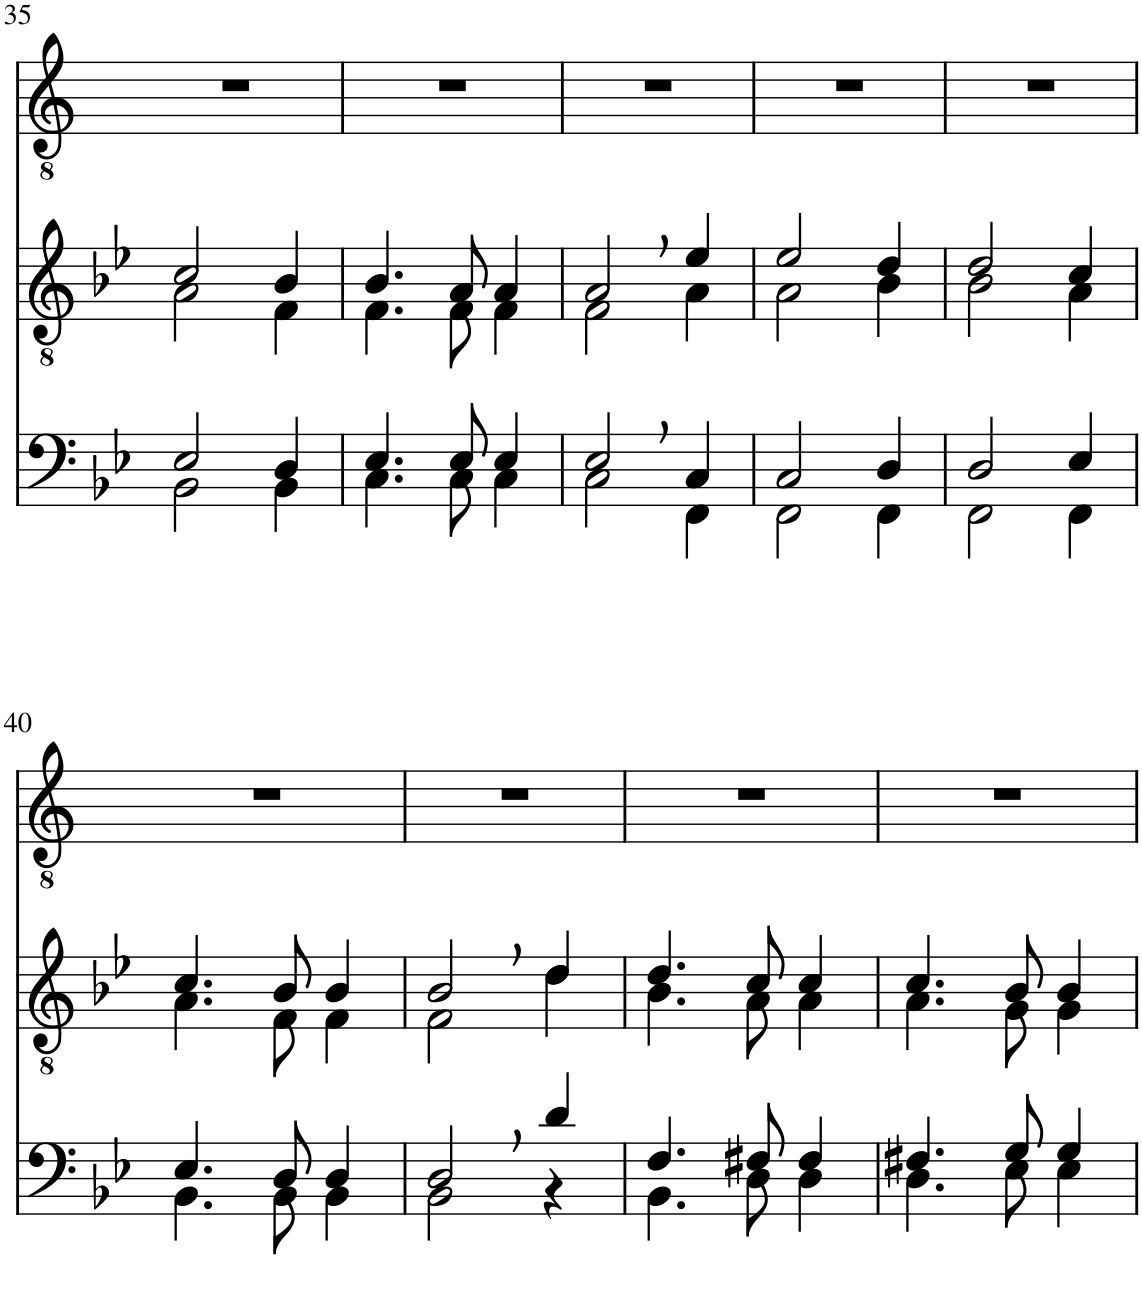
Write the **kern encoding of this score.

**kern	**kern
*part2	*part1
*staff2	*staff1
*I"Bass	*I"Tenor
!!LO:PB:g=z
*clefF4	*clefGv2
*k[b-e-]	*k[b-e-]
*M3/4	*M3/4
=35	=35
*^	*^
2E-/	2BB-\	2c/	2A\
4D/	4BB-\	4B-/	4F\
=36	=36	=36	=36
4.E-/	4.C\	4.B-/	4.F\
8E-/	8C\	8A/	8F\
4E-/	4C\	4A/	4F\
=37	=37	=37	=37
2E-,/	2C\	2A,/	2F\
4C/	4FF\	4e-/	4A\
=38	=38	=38	=38
2C/	2FF\	2e-/	2A\
4D/	4FF\	4d/	4B-\
=39	=39	=39	=39
2D/	2FF\	2d/	2B-\
4E-/	4FF\	4c/	4A\
!!LO:LB:g=z	!!
=40	=40	=40	=40
4.E-/	4.BB-\	4.c/	4.A\
8D/	8BB-\	8B-/	8F\
4D/	4BB-\	4B-/	4F\
=41	=41	=41	=41
2D,/	2BB-\	2B-,/	2F\
4d/	4r	4d/	4d\
=42	=42	=42	=42
4.F/	4.BB-\	4.d/	4.B-\
8F#X/	8D\	8c/	8A\
4F#/	4D\	4c/	4A\
=43	=43	=43	=43
4.F#X/	4.D\	4.c/	4.A\
8G/	8E-\	8B-/	8G\
4G/	4E-\	4B-/	4G\
*v	*v	*	*
*	*v	*v
=	=
*-	*-
